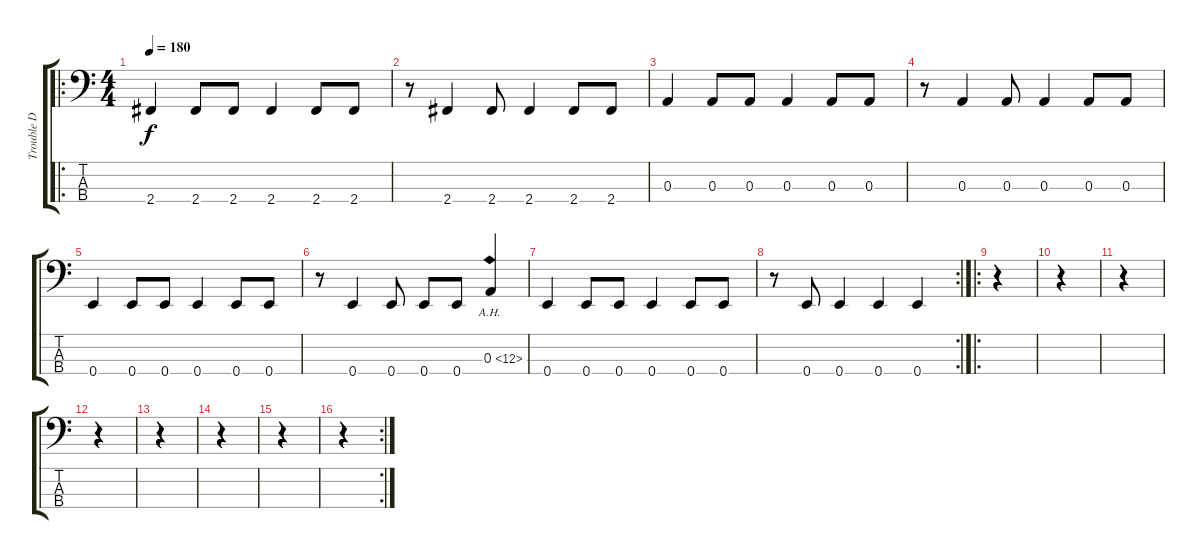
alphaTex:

\track ("Trouble D" "Trouble D") {instrument electricbassfinger}
\staff {score tabs}
\tuning (G2 D2 A1 E1) {hide}
\ro
\ts (4 4)
\tempo 180
\clef f4
\ks c
2.4.4{dy f} 2.4.8 2.4.8 2.4.4 2.4.8 2.4.8 |
r.8 2.4.4 2.4.8 2.4.4 2.4.8 2.4.8 |
0.3.4 0.3.8 0.3.8 0.3.4 0.3.8 0.3.8 |
r.8 0.3.4 0.3.8 0.3.4 0.3.8 0.3.8 |
0.4.4 0.4.8 0.4.8 0.4.4 0.4.8 0.4.8 |
r.8 0.4.4 0.4.8 0.4.8 0.4.8 0.3{ah 12}.4 |
0.4.4 0.4.8 0.4.8 0.4.4 0.4.8 0.4.8 |
\rc 2
r.8 0.4.8 0.4.4 0.4.4 0.4.4 |
\ro
r.4 |
r.4 |
r.4 |
r.4 |
r.4 |
r.4 |
r.4 |
\rc 2
r.4
